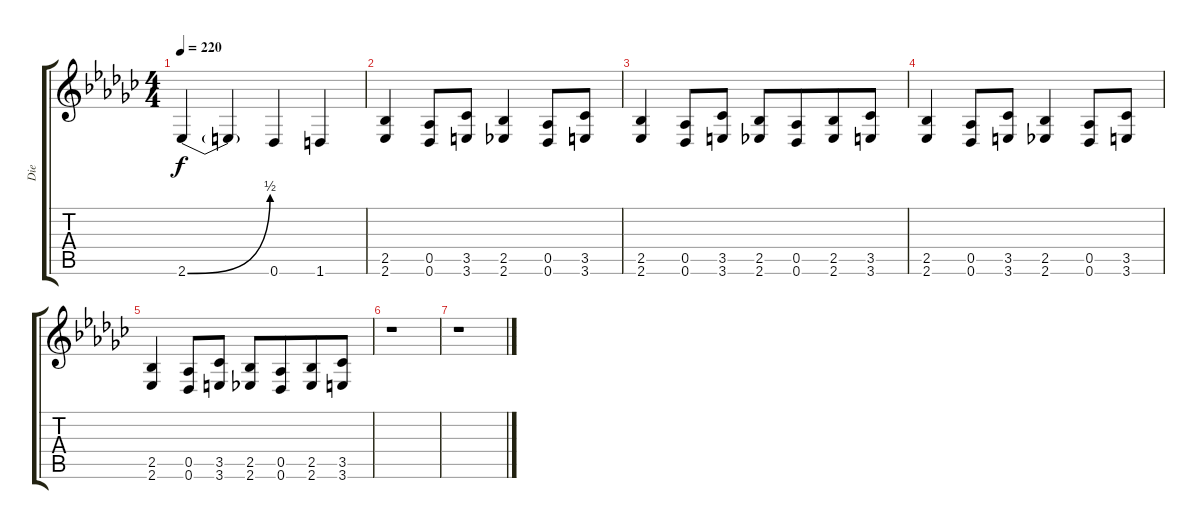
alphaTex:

\track ("Die" "Die") {instrument distortionguitar}
\staff {score tabs}
\tuning (Eb4 Bb3 Gb3 Db3 Ab2 Db2) {hide}
\ts (4 4)
\tempo 220
\clef g2
\ks ebminor
2.6{be (bend 0 0 60 2)}.4{dy f} 2.6{t}.4 0.6.4 1.6.4 |
(2.5 2.6).4 (0.5 0.6).8 (3.5 3.6).8 (2.5 2.6).4 (0.5 0.6).8 (3.5 3.6).8 |
(2.5 2.6).4 (0.5 0.6).8 (3.5 3.6).8 (2.5 2.6).8 (0.5 0.6).8{beam merge} (2.5 2.6).8 (3.5 3.6).8 |
(2.5 2.6).4 (0.5 0.6).8 (3.5 3.6).8 (2.5 2.6).4 (0.5 0.6).8 (3.5 3.6).8 |
(2.5 2.6).4 (0.5 0.6).8 (3.5 3.6).8 (2.5 2.6).8 (0.5 0.6).8{beam merge} (2.5 2.6).8 (3.5 3.6).8 |
r.1 |
r.1
